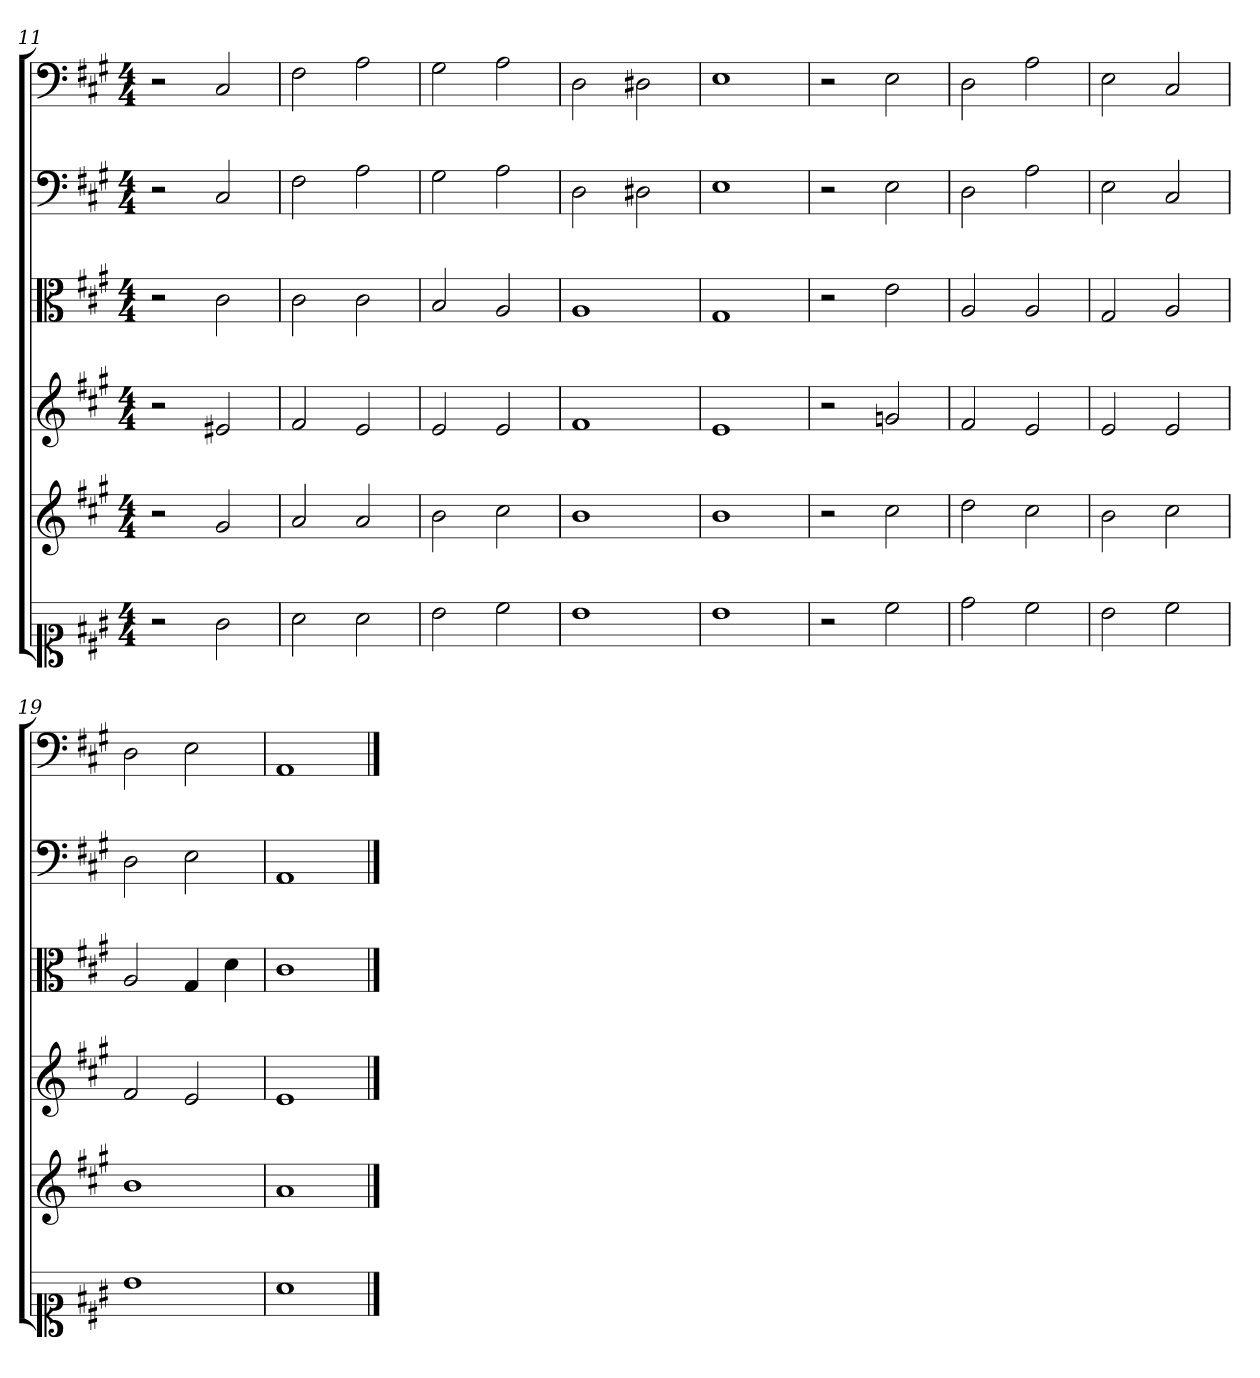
**kern	**kern	**kern	**kern	**kern	**kern
*part6	*part5	*part4	*part3	*part2	*part1
*staff6	*staff5	*staff4	*staff3	*staff2	*staff1
*clefC1	*	*	*clefC3	*clefF4	*clefF4
*k[f#c#g#]	*k[f#c#g#]	*k[f#c#g#]	*k[f#c#g#]	*k[f#c#g#]	*k[f#c#g#]
*A:	*A:	*A:	*A:	*A:	*A:
*M4/4	*M4/4	*M4/4	*M4/4	*M4/4	*M4/4
=11	=11	=11	=11	=11	=11
2r	2r	2r	2r	2r	2r
2g#	2g#	2e#X	2c#	2C#	2C#
=12	=12	=12	=12	=12	=12
2a	2a	2f#	2c#	2F#	2F#
2a	2a	2e	2c#	2A	2A
=13	=13	=13	=13	=13	=13
2b	2b	2e	2B	2G#	2G#
2cc#	2cc#	2e	2A	2A	2A
=14	=14	=14	=14	=14	=14
1b	1b	1f#	1A	2D	2D
.	.	.	.	2D#X	2D#X
=15	=15	=15	=15	=15	=15
1b	1b	1e	1G#	1E	1E
=16	=16	=16	=16	=16	=16
2r	2r	2r	2r	2r	2r
2cc#	2cc#	2gn	2e	2E	2E
=17	=17	=17	=17	=17	=17
2dd	2dd	2f#	2A	2D	2D
2cc#	2cc#	2e	2A	2A	2A
=18	=18	=18	=18	=18	=18
2b	2b	2e	2G#	2E	2E
2cc#	2cc#	2e	2A	2C#	2C#
=19	=19	=19	=19	=19	=19
1b	1b	2f#	2A	2D	2D
.	.	2e	4G#	2E	2E
.	.	.	4d	.	.
=20	=20	=20	=20	=20	=20
1a	1a	1e	1c#	1AA	1AA
==	==	==	==	==	==
*-	*-	*-	*-	*-	*-
